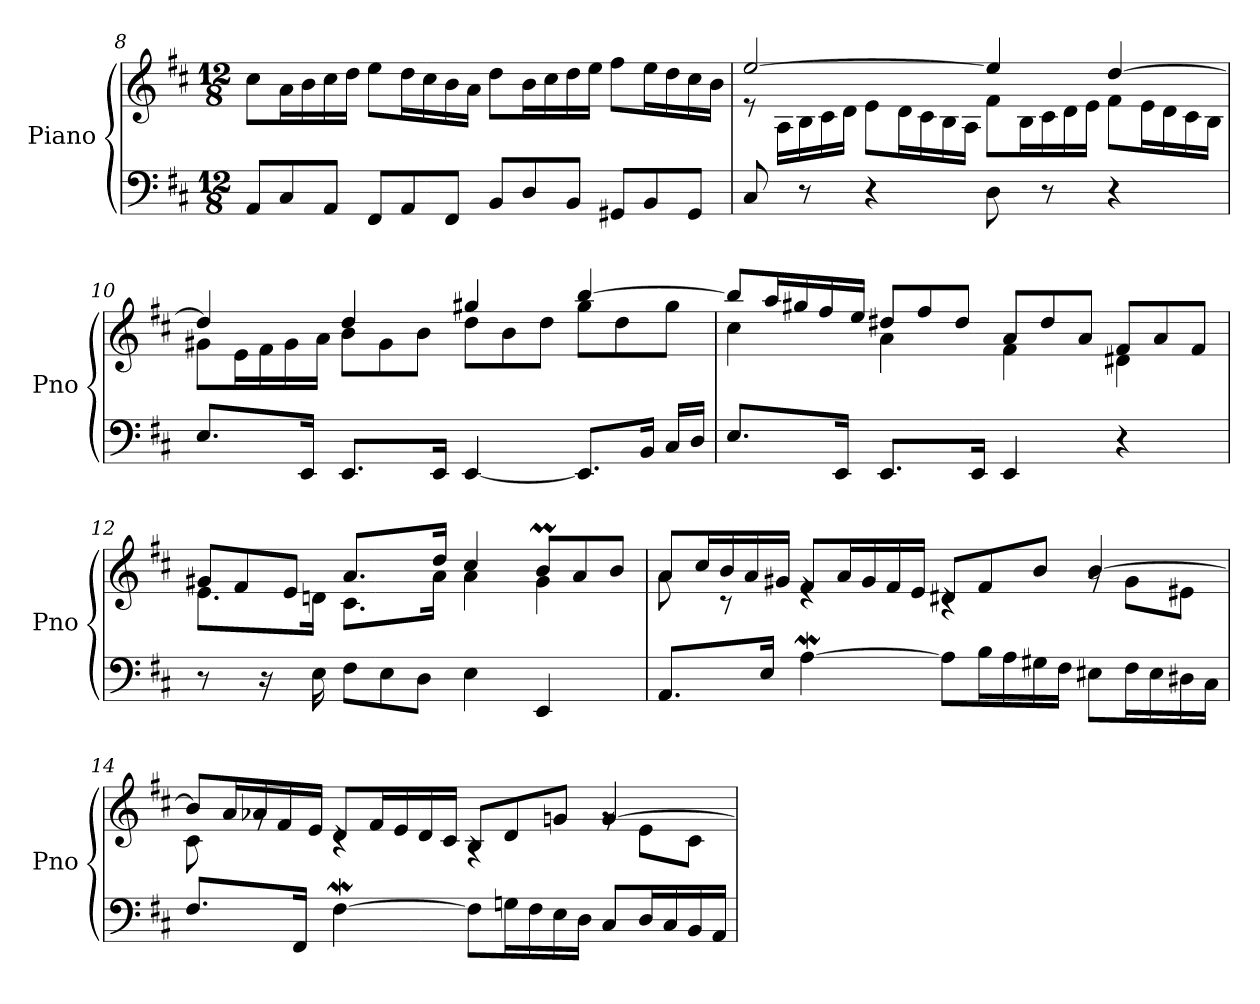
**kern	**kern
*part1	*part1
*staff2	*staff1
*I"Piano	*
*I'Pno	*
*clefF4	*clefG2
*k[f#c#]	*k[f#c#]
*D:	*D:
*M12/8	*M12/8
=8	=8
8AA/L	8cc#\L
8C#/	16a\L
.	16b\
8AA/J	16cc#\
.	16dd\JJ
8FF#/L	8ee\L
8AA/	16dd\L
.	16cc#\
8FF#/J	16b\
.	16a\JJ
8BB/L	8dd\L
8D/	16b\L
.	16cc#\
8BB/J	16dd\
.	16ee\JJ
8GG#X/L	8ff#\L
8BB/	16ee\L
.	16dd\
8GG#/J	16cc#\
.	16b\JJ
!!LO:LB:g=z
=9	=9
*Xtuplet	*Xtuplet
*	*^
16%3C#/	[4%3ee/	8re
.	.	16A\LL
16%3r	.	16B\
.	.	16c#\
.	.	16d\JJ
8%3r	.	8e\L
.	.	16d\L
.	.	16c#\
.	.	16B\
.	.	16A\JJ
16%3D\	8%3ee/]	8f#\L
.	.	16B\L
16%3r	.	16c#\
.	.	16d\
.	.	16e\JJ
8%3r	[8%3dd/	8f#\L
.	.	16e\L
.	.	16d\
.	.	16c#\
.	.	16B\JJ
=10	=10	=10
16%3.E/L	8%3dd/]	8g#X\L
.	.	16e\L
.	.	16f#\
.	.	16g#\
32%3EE/Jk	.	.
.	.	16a\JJ
16%3.EE/L	8%3dd/	8b\L
.	.	8g#\
.	.	8b\J
32%3EE/Jk	.	.
[8%3EE/	8%3gg#X/	8dd\L
.	.	8b\
.	.	8dd\J
8.EE/L]	[8%3bb/	8gg#\L
.	.	8dd\
16BB/Jk	.	.
16C#/LL	.	8gg#\J
16D/JJ	.	.
!!LO:PB:g=z	!!
=11	=11	=11
16%3.E/L	8bb/L]	8%3cc#\
.	16aa/L	.
.	16gg#X/	.
.	16ff#/	.
32%3EE/Jk	.	.
.	16ee/JJ	.
16%3.EE/L	8dd#X/L	8%3a\
.	8ff#/	.
.	8dd#/J	.
32%3EE/Jk	.	.
8%3EE/	8a/L	8%3f#\
.	8dd#/	.
.	8a/J	.
8%3r	8f#/L	8%3d#X\
.	8a/	.
.	8f#/J	.
=12	=12	=12
16%3r	8g#X/L	16%3.e\L
.	8f#/	.
32%3r	.	.
.	8e/J	.
32%3E\	.	32%3dn\Jk
8F#\L	16%3.a/L	16%3.c#\L
8E\	.	.
8D\J	.	.
.	32%3dd/Jk	32%3a\Jk
8%3E\	8%3cc#/	8%3a\
8%3EE/	8bM/L	8%3g#\
.	8a/	.
.	8b/J	.
!!LO:PB:g=z	!!
=13	=13	=13
16%3.AA/L	8a/L	16%3a\
.	16cc#/L	.
.	16b/	16%3rc
.	16a/	.
32%3E/Jk	.	.
.	16g#X/JJ	.
[8%3AW\	8f#/L	8%3re
.	16a/L	.
.	16g#/	.
.	16f#/	.
.	16e/JJ	.
8A\L]	8d#X/L	8%3rc
16B\L	8f#/	.
16A\	.	.
16G#X\	8b/J	.
16F#\JJ	.	.
8E#X\L	[8%3b/	8rg
16F#\L	.	8g#\L
16E#\	.	.
16D#X\	.	8e#X\J
16C#\JJ	.	.
!!LO:LB:g=z	!!
=14	=14	=14
16%3.F#/L	8b/L]	16%3c#\
.	16a/L	.
.	16a-Xi/	16%3rg
.	16f#/	.
32%3FF#/Jk	.	.
.	16e/JJ	.
[8%3F#W\	8d/L	8%3rc
.	16f#/L	.
.	16e/	.
.	16d/	.
.	16c#/JJ	.
8F#\L]	8B/L	8%3rA
16Gn\L	8d/	.
16F#\	.	.
16E\	8gn/J	.
16D\JJ	.	.
8C#/L	[8%3g/	8rg
16D/L	.	8e\L
16C#/	.	.
16BB/	.	8c#\J
16AA/JJ	.	.
*	*v	*v
=	=
*-	*-
